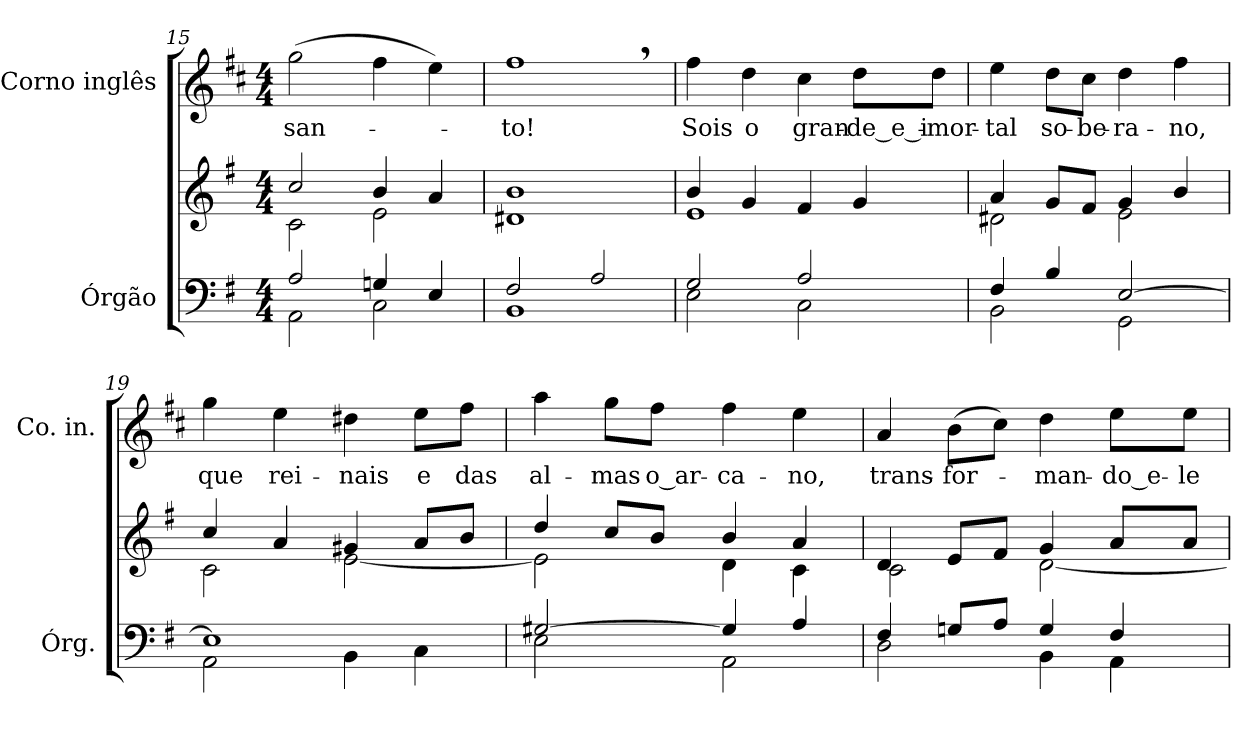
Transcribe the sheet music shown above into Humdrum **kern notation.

**kern	**kern	**kern	**text
*part2	*part2	*part1	*part1
*staff3	*staff2	*staff1	*staff1
*I"Órgão	*	*I"Corno inglês	*
*I'Órg.	*	*I'Co. in.	*
*clefF4	*clefG2	*clefG2	*
*	*	*ITrd4c7	*
*k[f#]	*k[f#]	*k[f#]	*
*G:	*G:	*G:	*
*M4/4	*M4/4	*M4/4	*
=15	=15	=15	=15
*^	*^	*	*
!	!	!	!	!	!LO:LY:b:color=#000000
2Ai/	2AAi\	2cci/	2ci\	(2cci\	san-
4Gni/	2Ci\	4bi/	2ei\	4bi\	.
4Ei/	.	4ai/	.	4ai\)	.
=16	=16	=16	=16	=16	=16
!	!	!	!	!	!LO:LY:b:color=#000000
2F#i/	1BBi	1bi	1d#Xi	1b,i	-to!
2Ai/	.	.	.	.	.
!!LO:PB:g=z
=17	=17	=17	=17	=17	=17
!	!	!	!	!	!LO:LY:b:color=#000000
2Gi/	2Ei\	4bi/	1ei	4bi\	Sois
!	!	!	!	!	!LO:LY:b:color=#000000
.	.	4gi/	.	4gi\	o
!	!	!	!	!	!LO:LY:b:color=#000000
2Ai/	2Ci\	4f#i/	.	4f#i\	gran-
!	!	!	!	!	!LO:LY:b:color=#000000
.	.	4gi/	.	8gi\L	-de_e_i-
!	!	!	!	!	!LO:LY:b:color=#000000
.	.	.	.	8gi\J	-mor-
=18	=18	=18	=18	=18	=18
!	!	!	!	!	!LO:LY:b:color=#000000
4F#i/	2BBi\	4ai/	2d#Xi\	4ai\	-tal
!	!	!	!	!	!LO:LY:b:color=#000000
4Bi/	.	8gi/L	.	8gi\L	so-
!	!	!	!	!	!LO:LY:b:color=#000000
.	.	8f#i/J	.	8f#i\J	-be-
!	!	!	!	!	!LO:LY:b:color=#000000
[>2Ei/	2GGi\	4gi/	2ei\	4gi\	-ra-
!	!	!	!	!	!LO:LY:b:color=#000000
.	.	4bi/	.	4bi\	-no,
=19	=19	=19	=19	=19	=19
!	!	!	!	!	!LO:LY:b:color=#000000
1Ei]	2AAi\	4cci/	2ci\	4cci\	que
!	!	!	!	!	!LO:LY:b:color=#000000
.	.	4ai/	.	4ai\	rei-
!	!	!	!	!	!LO:LY:b:color=#000000
.	4BBi\	4g#Xi/	[<2ei\	4g#Xi\	-nais
!	!	!	!	!	!LO:LY:b:color=#000000
.	4Ci\	8ai/L	.	8ai\L	e
!	!	!	!	!	!LO:LY:b:color=#000000
.	.	8bi/J	.	8bi\J	das
=20	=20	=20	=20	=20	=20
!	!	!	!	!	!LO:LY:b:color=#000000
[>2G#Xi/	2Ei\	4ddi/	2ei\]	4ddi\	al-
!	!	!	!	!	!LO:LY:b:color=#000000
.	.	8cci/L	.	8cci\L	-mas
!	!	!	!	!	!LO:LY:b:color=#000000
.	.	8bi/J	.	8bi\J	o_ar-
!	!	!	!	!	!LO:LY:b:color=#000000
4G#i/]	2AAi\	4bi/	4di\	4bi\	-ca-
!	!	!	!	!	!LO:LY:b:color=#000000
4Ai/	.	4ai/	4ci\	4ai\	-no,
!!LO:LB:g=z
=21	=21	=21	=21	=21	=21
!	!	!	!	!	!LO:LY:b:color=#000000
4F#i/	2Di\	4di/	2ci\	4di/	trans-
!	!	!	!	!	!LO:LY:b:color=#000000
8Gni/L	.	8ei/L	.	(8ei\L	-for-
8Ai/J	.	8f#i/J	.	8f#i\J)	.
!	!	!	!	!	!LO:LY:b:color=#000000
4Gi/	4BBi\	4gi/	[<2di\	4gi\	-man-
!	!	!	!	!	!LO:LY:b:color=#000000
4F#i/	4AAi\	8ai/L	.	8ai\L	-do_e-
!	!	!	!	!	!LO:LY:b:color=#000000
.	.	8ai/J	.	8ai\J	-le-
*v	*v	*	*	*	*
*	*v	*v	*	*
=	=	=	=
*-	*-	*-	*-
